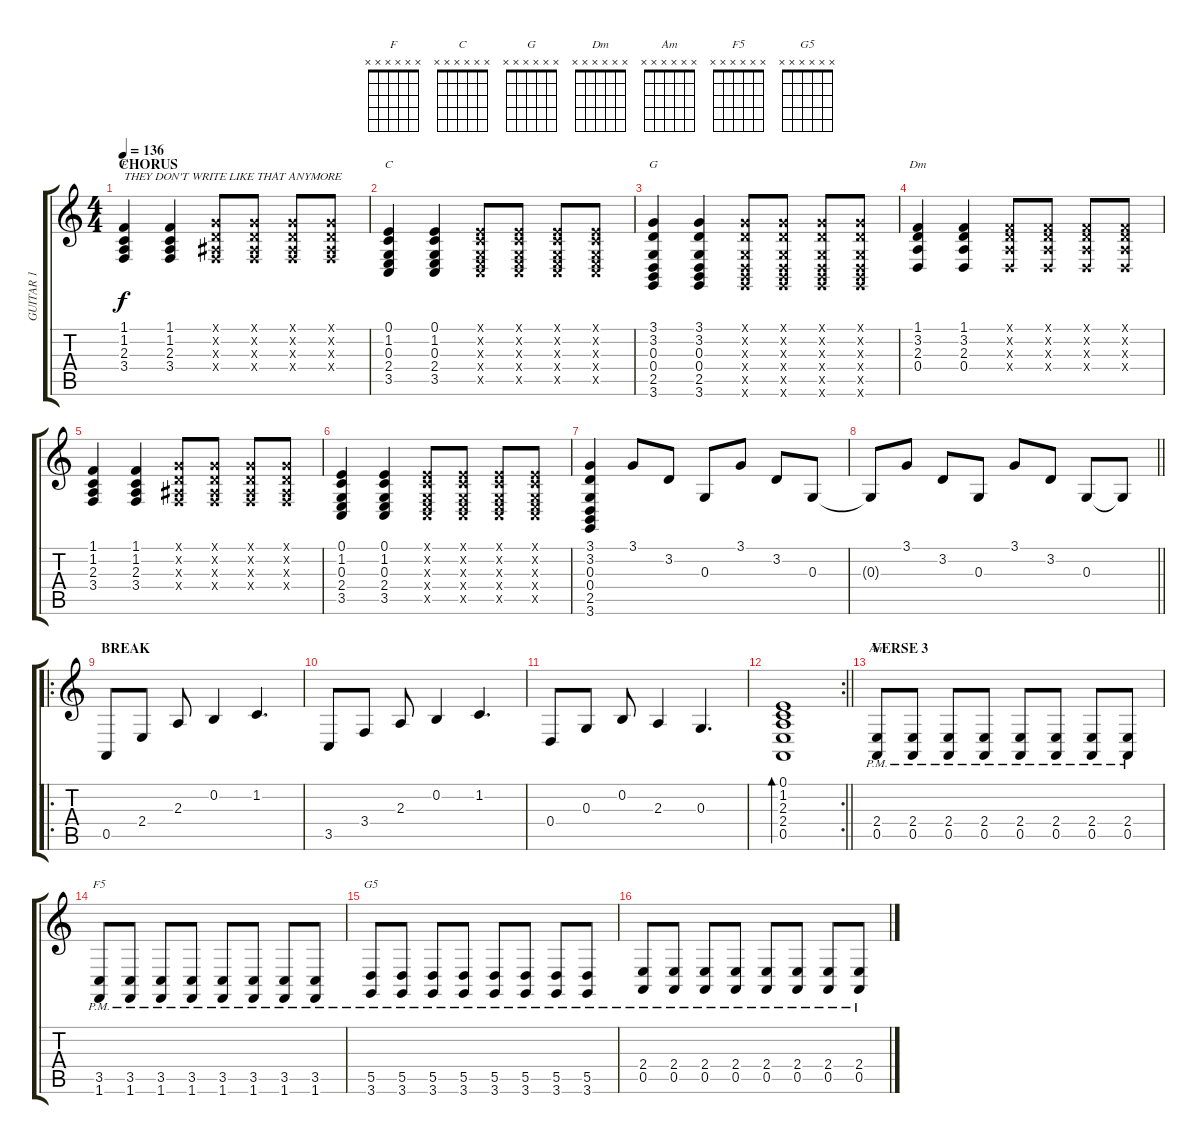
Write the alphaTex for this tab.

\track ("GUITAR 1" "GUITAR 1") {instrument lead2sawtooth}
\staff {score tabs}
\tuning (E4 B3 G3 D3 A2 E2) {hide}
\chord ("F" x x x x x x)
\chord ("C" x x x x x x)
\chord ("G" x x x x x x)
\chord ("Dm" x x x x x x)
\chord ("Am" x x x x x x)
\chord ("F5" x x x x x x)
\chord ("G5" x x x x x x)
\ts (4 4)
\section ("" "CHORUS")
\tempo 136
\clef g2
\ks c
(1.1 1.2 2.3 3.4).4{ch "F" txt "THEY DON'T WRITE LIKE THAT ANYMORE" dy f} (1.1 1.2 2.3 3.4).4 (3.1{x} 3.2{x} 3.3{x} 3.4{x}).8 (3.1{x} 3.2{x} 3.3{x} 3.4{x}).8 (3.1{x} 3.2{x} 3.3{x} 3.4{x}).8 (3.1{x} 3.2{x} 3.3{x} 3.4{x}).8 |
(0.1 1.2 0.3 2.4 3.5).4{ch "C"} (0.1 1.2 0.3 2.4 3.5).4 (0.1{x} 1.2{x} 0.3{x} 2.4{x} 3.5{x}).8 (0.1{x} 1.2{x} 0.3{x} 2.4{x} 3.5{x}).8 (0.1{x} 1.2{x} 0.3{x} 2.4{x} 3.5{x}).8 (0.1{x} 1.2{x} 0.3{x} 2.4{x} 3.5{x}).8 |
(3.1 3.2 0.3 0.4 2.5 3.6).4{ch "G"} (3.1 3.2 0.3 0.4 2.5 3.6).4 (3.1{x} 3.2{x} 0.3{x} 0.4{x} 2.5{x} 3.6{x}).8 (3.1{x} 3.2{x} 0.3{x} 0.4{x} 2.5{x} 3.6{x}).8 (3.1{x} 3.2{x} 0.3{x} 0.4{x} 2.5{x} 3.6{x}).8 (3.1{x} 3.2{x} 0.3{x} 0.4{x} 2.5{x} 3.6{x}).8 |
(1.1 3.2 2.3 0.4).4{ch "Dm"} (1.1 3.2 2.3 0.4).4 (1.1{x} 3.2{x} 2.3{x} 0.4{x}).8 (1.1{x} 3.2{x} 2.3{x} 0.4{x}).8 (1.1{x} 3.2{x} 2.3{x} 0.4{x}).8 (1.1{x} 3.2{x} 2.3{x} 0.4{x}).8 |
(1.1 1.2 2.3 3.4).4 (1.1 1.2 2.3 3.4).4 (3.1{x} 3.2{x} 3.3{x} 3.4{x}).8 (3.1{x} 3.2{x} 3.3{x} 3.4{x}).8 (3.1{x} 3.2{x} 3.3{x} 3.4{x}).8 (3.1{x} 3.2{x} 3.3{x} 3.4{x}).8 |
(0.1 1.2 0.3 2.4 3.5).4 (0.1 1.2 0.3 2.4 3.5).4 (0.1{x} 1.2{x} 0.3{x} 2.4{x} 3.5{x}).8 (0.1{x} 1.2{x} 0.3{x} 2.4{x} 3.5{x}).8 (0.1{x} 1.2{x} 0.3{x} 2.4{x} 3.5{x}).8 (0.1{x} 1.2{x} 0.3{x} 2.4{x} 3.5{x}).8 |
(3.1 3.2 0.3 0.4 2.5 3.6).4 3.1.8 3.2.8 0.3.8 3.1.8 3.2.8 0.3.8 |
\barLineRight lightlight
0.3{t}.8 3.1.8 3.2.8 0.3.8 3.1.8 3.2.8 0.3.8 0.3{t}.8 |
\ro
\section ("" "BREAK")
0.5.8 2.4.8 2.3.8 0.2.4 1.2.4{d} |
3.5.8 3.4.8 2.3.8 0.2.4 1.2.4{d} |
0.4.8 0.3.8 0.2.8 2.3.4 0.3.4{d} |
\rc 2
\barLineRight lightlight
(0.1 1.2 2.3 2.4 0.5).1{bd 30} |
\section ("" "VERSE 3")
(2.4{pm} 0.5{pm}).8{ch "Am"} (2.4{pm} 0.5{pm}).8 (2.4{pm} 0.5{pm}).8 (2.4{pm} 0.5{pm}).8 (2.4{pm} 0.5{pm}).8 (2.4{pm} 0.5{pm}).8 (2.4{pm} 0.5{pm}).8 (2.4{pm} 0.5{pm}).8 |
(3.5{pm} 1.6{pm}).8{ch "F5"} (3.5{pm} 1.6{pm}).8 (3.5{pm} 1.6{pm}).8 (3.5{pm} 1.6{pm}).8 (3.5{pm} 1.6{pm}).8 (3.5{pm} 1.6{pm}).8 (3.5{pm} 1.6{pm}).8 (3.5{pm} 1.6{pm}).8 |
(5.5{pm} 3.6{pm}).8{ch "G5"} (5.5{pm} 3.6{pm}).8 (5.5{pm} 3.6{pm}).8 (5.5{pm} 3.6{pm}).8 (5.5{pm} 3.6{pm}).8 (5.5{pm} 3.6{pm}).8 (5.5{pm} 3.6{pm}).8 (5.5{pm} 3.6{pm}).8 |
(2.4{pm} 0.5{pm}).8 (2.4{pm} 0.5{pm}).8 (2.4{pm} 0.5{pm}).8 (2.4{pm} 0.5{pm}).8 (2.4{pm} 0.5{pm}).8 (2.4{pm} 0.5{pm}).8 (2.4{pm} 0.5{pm}).8 (2.4{pm} 0.5{pm}).8
